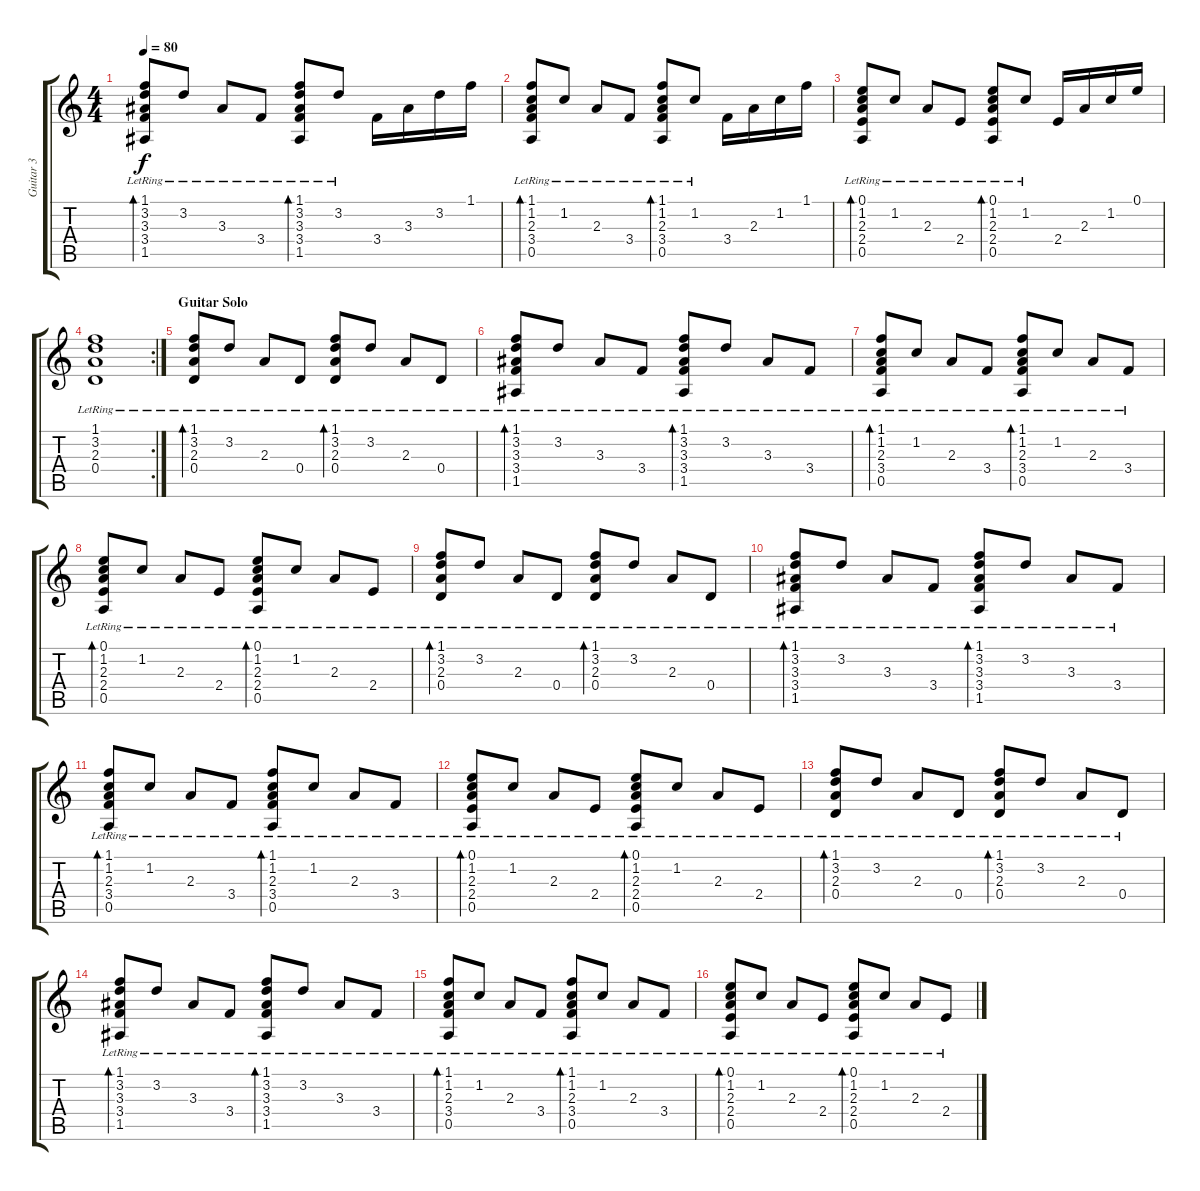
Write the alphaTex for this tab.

\track ("Guitar 3" "Guitar 3") {instrument acousticguitarsteel}
\staff {score tabs}
\tuning (E4 B3 G3 D3 A2 E2) {hide}
\ts (4 4)
\tempo 80
\clef g2
\ks c
(1.1{lr} 3.2{lr} 3.3{lr} 3.4{lr} 1.5{lr}).8{bd 60 dy f} 3.2{lr}.8 3.3{lr}.8 3.4{lr}.8 (1.1{lr} 3.2{lr} 3.3{lr} 3.4{lr} 1.5{lr}).8{bd 60} 3.2{lr}.8 3.4.16 3.3.16 3.2.16 1.1.16 |
(1.1{lr} 1.2{lr} 2.3{lr} 3.4{lr} 0.5{lr}).8{bd 60} 1.2{lr}.8 2.3{lr}.8 3.4{lr}.8 (1.1{lr} 1.2{lr} 2.3{lr} 3.4{lr} 0.5{lr}).8{bd 60} 1.2{lr}.8 3.4.16 2.3.16 1.2.16 1.1.16 |
(0.1{lr} 1.2{lr} 2.3{lr} 2.4{lr} 0.5{lr}).8{bd 60} 1.2{lr}.8 2.3{lr}.8 2.4{lr}.8 (0.1{lr} 1.2{lr} 2.3{lr} 2.4{lr} 0.5{lr}).8{bd 60} 1.2{lr}.8 2.4.16 2.3.16 1.2.16 0.1.16 |
\rc 2
(1.1{lr} 3.2{lr} 2.3{lr} 0.4{lr}).1 |
\section ("" "Guitar Solo")
(1.1{lr} 3.2{lr} 2.3{lr} 0.4{lr}).8{bd 60} 3.2{lr}.8 2.3{lr}.8 0.4{lr}.8 (1.1{lr} 3.2{lr} 2.3{lr} 0.4{lr}).8{bd 60} 3.2{lr}.8 2.3{lr}.8 0.4{lr}.8 |
(1.1{lr} 3.2{lr} 3.3{lr} 3.4{lr} 1.5{lr}).8{bd 60} 3.2{lr}.8 3.3{lr}.8 3.4{lr}.8 (1.1{lr} 3.2{lr} 3.3{lr} 3.4{lr} 1.5{lr}).8{bd 60} 3.2{lr}.8 3.3{lr}.8 3.4{lr}.8 |
(1.1{lr} 1.2{lr} 2.3{lr} 3.4{lr} 0.5{lr}).8{bd 60} 1.2{lr}.8 2.3{lr}.8 3.4{lr}.8 (1.1{lr} 1.2{lr} 2.3{lr} 3.4{lr} 0.5{lr}).8{bd 60} 1.2{lr}.8 2.3{lr}.8 3.4{lr}.8 |
(0.1{lr} 1.2{lr} 2.3{lr} 2.4{lr} 0.5{lr}).8{bd 60} 1.2{lr}.8 2.3{lr}.8 2.4{lr}.8 (0.1{lr} 1.2{lr} 2.3{lr} 2.4{lr} 0.5{lr}).8{bd 60} 1.2{lr}.8 2.3{lr}.8 2.4{lr}.8 |
(1.1{lr} 3.2{lr} 2.3{lr} 0.4{lr}).8{bd 60} 3.2{lr}.8 2.3{lr}.8 0.4{lr}.8 (1.1{lr} 3.2{lr} 2.3{lr} 0.4{lr}).8{bd 60} 3.2{lr}.8 2.3{lr}.8 0.4{lr}.8 |
(1.1{lr} 3.2{lr} 3.3{lr} 3.4{lr} 1.5{lr}).8{bd 60} 3.2{lr}.8 3.3{lr}.8 3.4{lr}.8 (1.1{lr} 3.2{lr} 3.3{lr} 3.4{lr} 1.5{lr}).8{bd 60} 3.2{lr}.8 3.3{lr}.8 3.4{lr}.8 |
(1.1{lr} 1.2{lr} 2.3{lr} 3.4{lr} 0.5{lr}).8{bd 60} 1.2{lr}.8 2.3{lr}.8 3.4{lr}.8 (1.1{lr} 1.2{lr} 2.3{lr} 3.4{lr} 0.5{lr}).8{bd 60} 1.2{lr}.8 2.3{lr}.8 3.4{lr}.8 |
(0.1{lr} 1.2{lr} 2.3{lr} 2.4{lr} 0.5{lr}).8{bd 60} 1.2{lr}.8 2.3{lr}.8 2.4{lr}.8 (0.1{lr} 1.2{lr} 2.3{lr} 2.4{lr} 0.5{lr}).8{bd 60} 1.2{lr}.8 2.3{lr}.8 2.4{lr}.8 |
(1.1{lr} 3.2{lr} 2.3{lr} 0.4{lr}).8{bd 60} 3.2{lr}.8 2.3{lr}.8 0.4{lr}.8 (1.1{lr} 3.2{lr} 2.3{lr} 0.4{lr}).8{bd 60} 3.2{lr}.8 2.3{lr}.8 0.4{lr}.8 |
(1.1{lr} 3.2{lr} 3.3{lr} 3.4{lr} 1.5{lr}).8{bd 60} 3.2{lr}.8 3.3{lr}.8 3.4{lr}.8 (1.1{lr} 3.2{lr} 3.3{lr} 3.4{lr} 1.5{lr}).8{bd 60} 3.2{lr}.8 3.3{lr}.8 3.4{lr}.8 |
(1.1{lr} 1.2{lr} 2.3{lr} 3.4{lr} 0.5{lr}).8{bd 60} 1.2{lr}.8 2.3{lr}.8 3.4{lr}.8 (1.1{lr} 1.2{lr} 2.3{lr} 3.4{lr} 0.5{lr}).8{bd 60} 1.2{lr}.8 2.3{lr}.8 3.4{lr}.8 |
(0.1{lr} 1.2{lr} 2.3{lr} 2.4{lr} 0.5{lr}).8{bd 60} 1.2{lr}.8 2.3{lr}.8 2.4{lr}.8 (0.1{lr} 1.2{lr} 2.3{lr} 2.4{lr} 0.5{lr}).8{bd 60} 1.2{lr}.8 2.3{lr}.8 2.4{lr}.8
